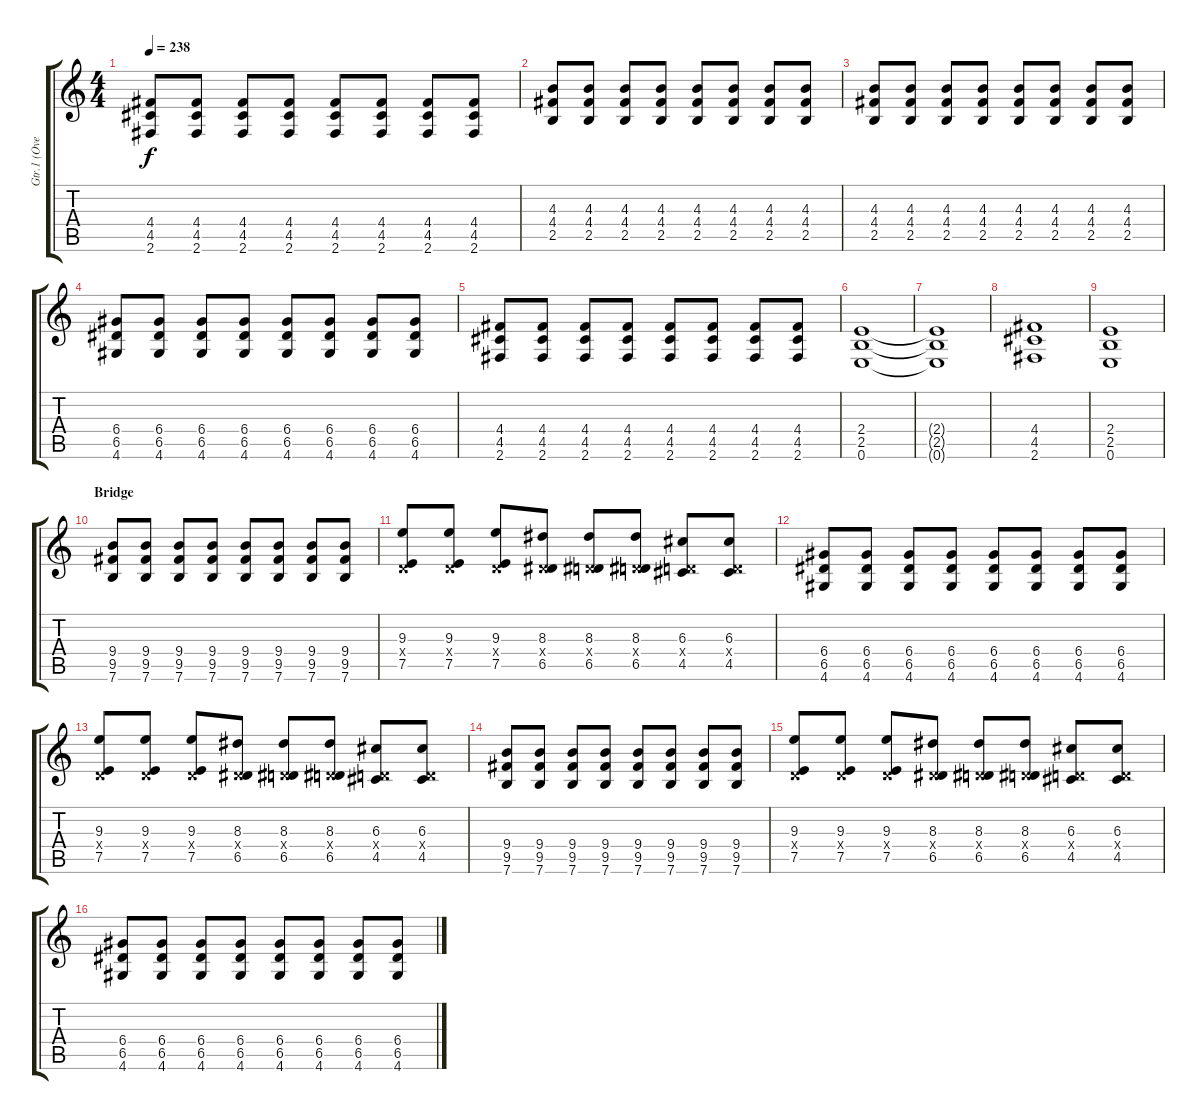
\track ("Gtr.1 (Overdriven)" "Gtr.1 (Ove") {instrument overdrivenguitar}
\staff {score tabs}
\tuning (E4 B3 G3 D3 A2 E2) {hide}
\ts (4 4)
\tempo 238
\clef g2
\ks c
(4.4 4.5 2.6).8{dy f} (4.4 4.5 2.6).8 (4.4 4.5 2.6).8 (4.4 4.5 2.6).8 (4.4 4.5 2.6).8 (4.4 4.5 2.6).8 (4.4 4.5 2.6).8 (4.4 4.5 2.6).8 |
(4.3 4.4 2.5).8 (4.3 4.4 2.5).8 (4.3 4.4 2.5).8 (4.3 4.4 2.5).8 (4.3 4.4 2.5).8 (4.3 4.4 2.5).8 (4.3 4.4 2.5).8 (4.3 4.4 2.5).8 |
(4.3 4.4 2.5).8 (4.3 4.4 2.5).8 (4.3 4.4 2.5).8 (4.3 4.4 2.5).8 (4.3 4.4 2.5).8 (4.3 4.4 2.5).8 (4.3 4.4 2.5).8 (4.3 4.4 2.5).8 |
(6.4 6.5 4.6).8 (6.4 6.5 4.6).8 (6.4 6.5 4.6).8 (6.4 6.5 4.6).8 (6.4 6.5 4.6).8 (6.4 6.5 4.6).8 (6.4 6.5 4.6).8 (6.4 6.5 4.6).8 |
(4.4 4.5 2.6).8 (4.4 4.5 2.6).8 (4.4 4.5 2.6).8 (4.4 4.5 2.6).8 (4.4 4.5 2.6).8 (4.4 4.5 2.6).8 (4.4 4.5 2.6).8 (4.4 4.5 2.6).8 |
(2.4 2.5 0.6).1 |
(2.4{t} 2.5{t} 0.6{t}).1 |
(4.4 4.5 2.6).1 |
(2.4 2.5 0.6).1 |
\section ("" "Bridge")
(9.4 9.5 7.6).8 (9.4 9.5 7.6).8 (9.4 9.5 7.6).8 (9.4 9.5 7.6).8 (9.4 9.5 7.6).8 (9.4 9.5 7.6).8 (9.4 9.5 7.6).8 (9.4 9.5 7.6).8 |
(9.3 0.4{x} 7.5).8 (9.3 0.4{x} 7.5).8 (9.3 0.4{x} 7.5).8 (8.3 0.4{x} 6.5).8 (8.3 0.4{x} 6.5).8 (8.3 0.4{x} 6.5).8 (6.3 0.4{x} 4.5).8 (6.3 0.4{x} 4.5).8 |
(6.4 6.5 4.6).8 (6.4 6.5 4.6).8 (6.4 6.5 4.6).8 (6.4 6.5 4.6).8 (6.4 6.5 4.6).8 (6.4 6.5 4.6).8 (6.4 6.5 4.6).8 (6.4 6.5 4.6).8 |
(9.3 0.4{x} 7.5).8 (9.3 0.4{x} 7.5).8 (9.3 0.4{x} 7.5).8 (8.3 0.4{x} 6.5).8 (8.3 0.4{x} 6.5).8 (8.3 0.4{x} 6.5).8 (6.3 0.4{x} 4.5).8 (6.3 0.4{x} 4.5).8 |
(9.4 9.5 7.6).8 (9.4 9.5 7.6).8 (9.4 9.5 7.6).8 (9.4 9.5 7.6).8 (9.4 9.5 7.6).8 (9.4 9.5 7.6).8 (9.4 9.5 7.6).8 (9.4 9.5 7.6).8 |
(9.3 0.4{x} 7.5).8 (9.3 0.4{x} 7.5).8 (9.3 0.4{x} 7.5).8 (8.3 0.4{x} 6.5).8 (8.3 0.4{x} 6.5).8 (8.3 0.4{x} 6.5).8 (6.3 0.4{x} 4.5).8 (6.3 0.4{x} 4.5).8 |
(6.4 6.5 4.6).8 (6.4 6.5 4.6).8 (6.4 6.5 4.6).8 (6.4 6.5 4.6).8 (6.4 6.5 4.6).8 (6.4 6.5 4.6).8 (6.4 6.5 4.6).8 (6.4 6.5 4.6).8
